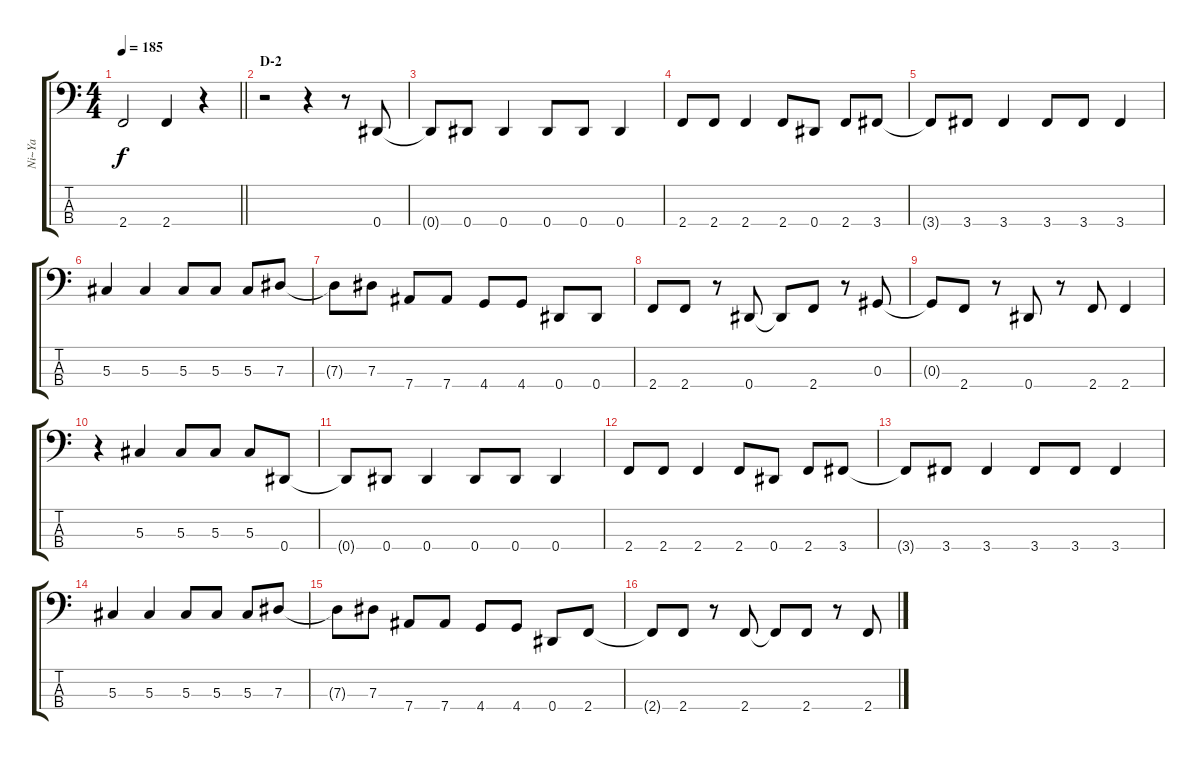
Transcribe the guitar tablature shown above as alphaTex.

\track ("Ni~Ya" "Ni~Ya") {instrument electricbasspick}
\staff {score tabs}
\tuning (Gb2 Db2 Ab1 Eb1) {hide}
\ts (4 4)
\tempo 185
\clef f4
\barLineRight lightlight
\ks c
2.4{t}.2{dy f} 2.4.4 r.4 |
\section ("" "D-2")
r.2 r.4 r.8 0.4.8 |
0.4{t}.8 0.4.8 0.4.4 0.4.8 0.4.8 0.4.4 |
2.4.8 2.4.8 2.4.4 2.4.8 0.4.8 2.4.8 3.4.8 |
3.4{t}.8 3.4.8 3.4.4 3.4.8 3.4.8 3.4.4 |
5.3.4 5.3.4 5.3.8 5.3.8 5.3.8 7.3.8 |
7.3{t}.8 7.3.8 7.4.8 7.4.8 4.4.8 4.4.8 0.4.8 0.4.8 |
2.4.8 2.4.8 r.8 0.4.8 0.4{t}.8 2.4.8 r.8 0.3.8 |
0.3{t}.8 2.4.8 r.8 0.4.8 r.8 2.4.8 2.4.4 |
r.4 5.3.4 5.3.8 5.3.8 5.3.8 0.4.8 |
0.4{t}.8 0.4.8 0.4.4 0.4.8 0.4.8 0.4.4 |
2.4.8 2.4.8 2.4.4 2.4.8 0.4.8 2.4.8 3.4.8 |
3.4{t}.8 3.4.8 3.4.4 3.4.8 3.4.8 3.4.4 |
5.3.4 5.3.4 5.3.8 5.3.8 5.3.8 7.3.8 |
7.3{t}.8 7.3.8 7.4.8 7.4.8 4.4.8 4.4.8 0.4.8 2.4.8 |
2.4{t}.8 2.4.8 r.8 2.4.8 2.4{t}.8 2.4.8 r.8 2.4.8
